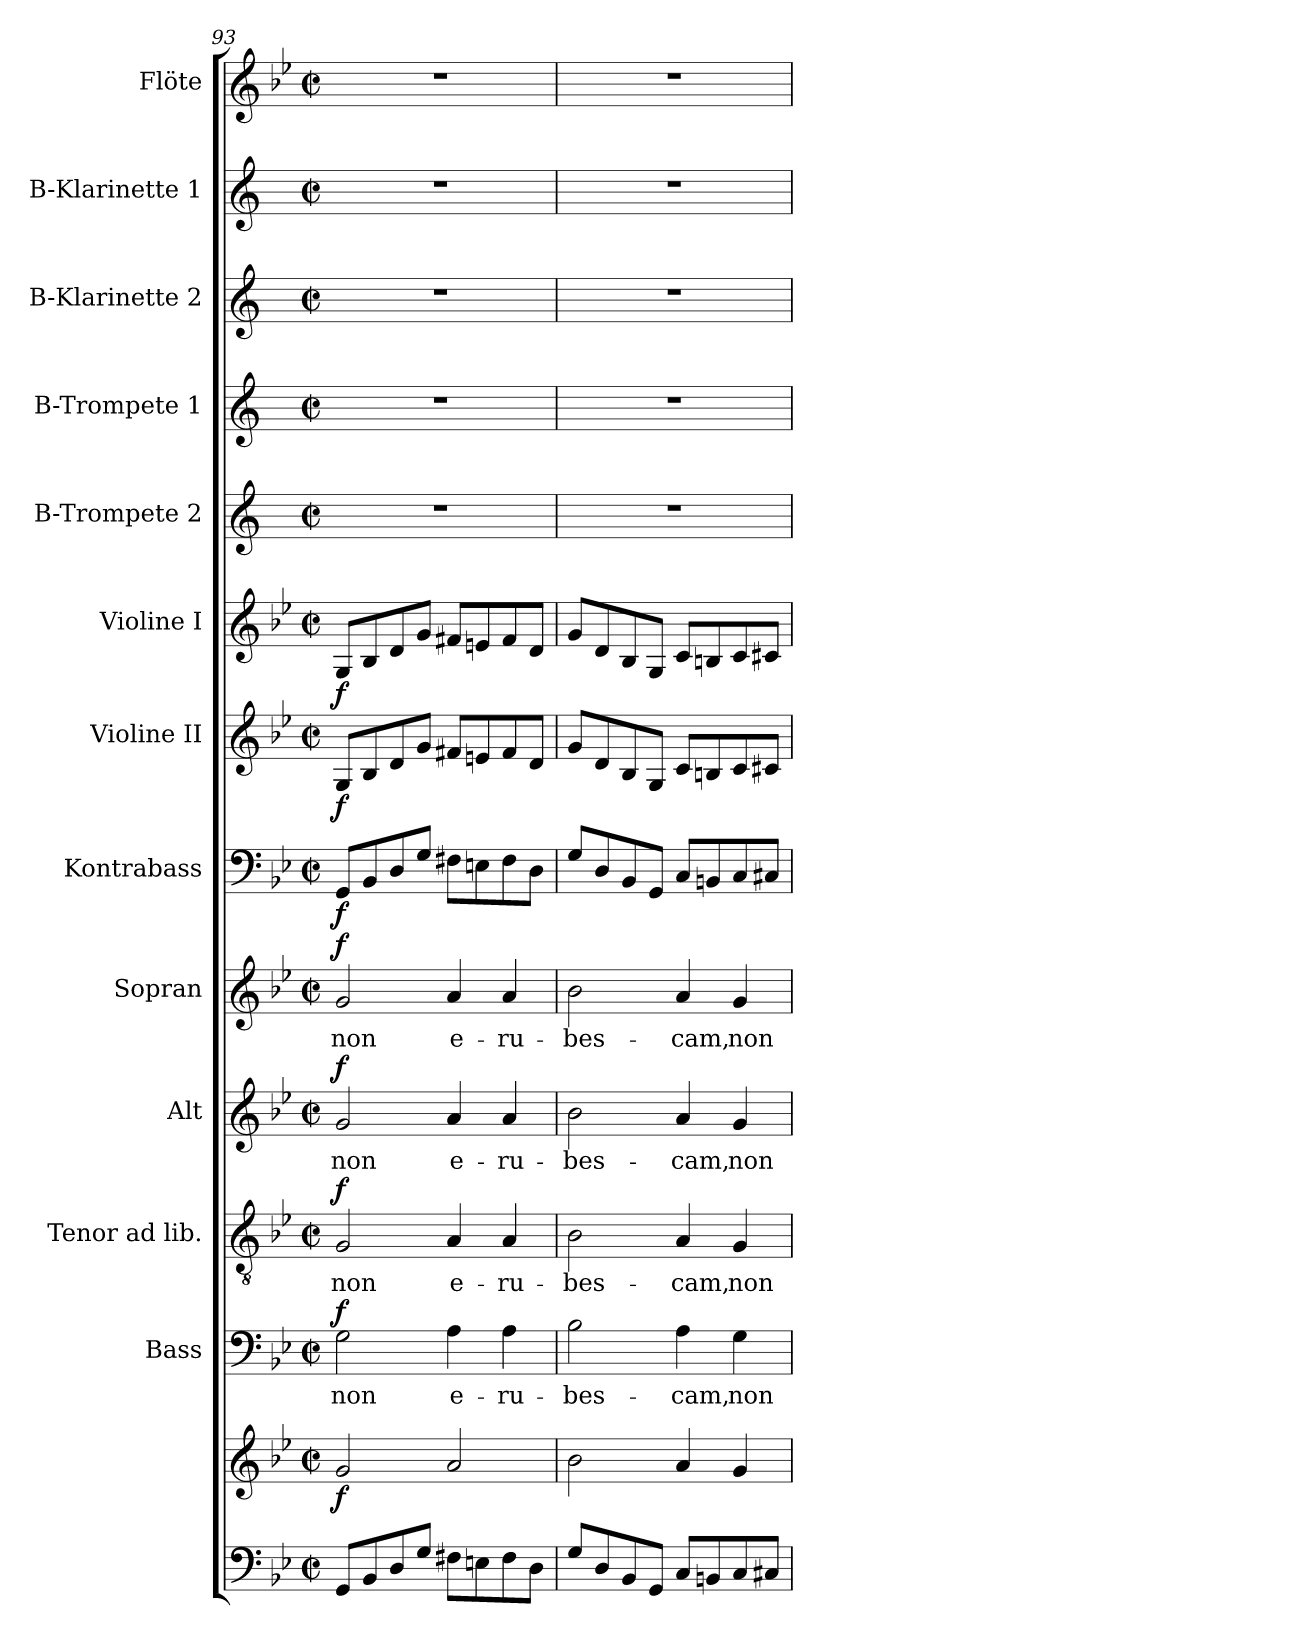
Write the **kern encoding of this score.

**kern	**kern	**dynam	**kern	**text	**dynam	**kern	**text	**dynam	**kern	**text	**dynam	**kern	**text	**dynam	**kern	**dynam	**kern	**dynam	**kern	**dynam	**kern	**kern	**kern	**kern	**kern
*part13	*part13	*part13	*part12	*part12	*part12	*part11	*part11	*part11	*part10	*part10	*part10	*part9	*part9	*part9	*part8	*part8	*part7	*part7	*part6	*part6	*part5	*part4	*part3	*part2	*part1
*staff14	*staff13	*staff13/14	*staff12	*staff12	*staff12	*staff11	*staff11	*staff11	*staff10	*staff10	*staff10	*staff9	*staff9	*staff9	*staff8	*staff8	*staff7	*staff7	*staff6	*staff6	*staff5	*staff4	*staff3	*staff2	*staff1
*	*	*	*I"Bass	*	*	*I"Tenor ad lib.	*	*	*I"Alt	*	*	*I"Sopran	*	*	*I"Kontrabass	*	*I"Violine II	*	*I"Violine I	*	*I"B-Trompete 2	*I"B-Trompete 1	*I"B-Klarinette 2	*I"B-Klarinette 1	*I"Flöte
*	*	*	*I'B.	*	*	*I'T.	*	*	*I'A.	*	*	*I'S.	*	*	*I'Kb.	*	*I'Vl. II	*	*I'Vl. I	*	*I'B Trp. 2	*I'B Trp. 1	*I'B Kl. 2	*I'B Kl. 1	*I'Fl.
*clefF4	*clefG2	*	*clefF4	*	*	*clefGv2	*	*	*clefG2	*	*	*clefG2	*	*	*clefF4	*	*clefG2	*	*clefG2	*	*clefG2	*clefG2	*clefG2	*clefG2	*clefG2
*	*	*	*	*	*	*	*	*	*	*	*	*	*	*	*ITrd7c12	*	*	*	*	*	*ITrd1c2	*ITrd1c2	*ITrd1c2	*ITrd1c2	*
*k[b-e-]	*k[b-e-]	*	*k[b-e-]	*	*	*k[b-e-]	*	*	*k[b-e-]	*	*	*k[b-e-]	*	*	*k[b-e-]	*	*k[b-e-]	*	*k[b-e-]	*	*k[b-e-]	*k[b-e-]	*k[b-e-]	*k[b-e-]	*k[b-e-]
*B-:	*B-:	*	*B-:	*	*	*B-:	*	*	*B-:	*	*	*B-:	*	*	*B-:	*	*B-:	*	*B-:	*	*B-:	*B-:	*B-:	*B-:	*B-:
*M2/2	*M2/2	*	*M2/2	*	*	*M2/2	*	*	*M2/2	*	*	*M2/2	*	*	*M2/2	*	*M2/2	*	*M2/2	*	*M2/2	*M2/2	*M2/2	*M2/2	*M2/2
*met(c|)	*met(c|)	*	*met(c|)	*	*	*met(c|)	*	*	*met(c|)	*	*	*met(c|)	*	*	*met(c|)	*	*met(c|)	*	*met(c|)	*	*met(c|)	*met(c|)	*met(c|)	*met(c|)	*met(c|)
=93	=93	=93	=93	=93	=93	=93	=93	=93	=93	=93	=93	=93	=93	=93	=93	=93	=93	=93	=93	=93	=93	=93	=93	=93	=93
!	!	!LO:DY:b	!	!LO:LY:b	!LO:DY:a	!	!LO:LY:b	!LO:DY:a	!	!LO:LY:b	!LO:DY:a	!	!LO:LY:b	!LO:DY:a	!	!LO:DY:b	!	!LO:DY:b	!	!LO:DY:b	!	!	!	!	!
8GG/L	2g/	f	2G\	non	f	2G/	non	f	2g/	non	f	2g/	non	f	8GGG/L	f	8G/L	f	8G/L	f	1r	1r	1r	1r	1r
8BB-/	.	.	.	.	.	.	.	.	.	.	.	.	.	.	8BBB-/	.	8B-/	.	8B-/	.	.	.	.	.	.
8D/	.	.	.	.	.	.	.	.	.	.	.	.	.	.	8DD/	.	8d/	.	8d/	.	.	.	.	.	.
8G/J	.	.	.	.	.	.	.	.	.	.	.	.	.	.	8GG/J	.	8g/J	.	8g/J	.	.	.	.	.	.
!	!	!	!	!LO:LY:b	!	!	!LO:LY:b	!	!	!LO:LY:b	!	!	!LO:LY:b	!	!	!	!	!	!	!	!	!	!	!	!
8F#X\L	2a/	.	4A\	e-	.	4A/	e-	.	4a/	e-	.	4a/	e-	.	8FF#X\L	.	8f#X/L	.	8f#X/L	.	.	.	.	.	.
8En\	.	.	.	.	.	.	.	.	.	.	.	.	.	.	8EEn\	.	8en/	.	8en/	.	.	.	.	.	.
!	!	!	!	!LO:LY:b	!	!	!LO:LY:b	!	!	!LO:LY:b	!	!	!LO:LY:b	!	!	!	!	!	!	!	!	!	!	!	!
8F#\	.	.	4A\	-ru-	.	4A/	-ru-	.	4a/	-ru-	.	4a/	-ru-	.	8FF#\	.	8f#/	.	8f#/	.	.	.	.	.	.
8D\J	.	.	.	.	.	.	.	.	.	.	.	.	.	.	8DD\J	.	8d/J	.	8d/J	.	.	.	.	.	.
=94	=94	=94	=94	=94	=94	=94	=94	=94	=94	=94	=94	=94	=94	=94	=94	=94	=94	=94	=94	=94	=94	=94	=94	=94	=94
!	!	!	!	!LO:LY:b	!	!	!LO:LY:b	!	!	!LO:LY:b	!	!	!LO:LY:b	!	!	!	!	!	!	!	!	!	!	!	!
8G/L	2b-\	.	2B-\	-bes-	.	2B-\	-bes-	.	2b-\	-bes-	.	2b-\	-bes-	.	8GG/L	.	8g/L	.	8g/L	.	1r	1r	1r	1r	1r
8D/	.	.	.	.	.	.	.	.	.	.	.	.	.	.	8DD/	.	8d/	.	8d/	.	.	.	.	.	.
8BB-/	.	.	.	.	.	.	.	.	.	.	.	.	.	.	8BBB-/	.	8B-/	.	8B-/	.	.	.	.	.	.
8GG/J	.	.	.	.	.	.	.	.	.	.	.	.	.	.	8GGG/J	.	8G/J	.	8G/J	.	.	.	.	.	.
!	!	!	!	!LO:LY:b	!	!	!LO:LY:b	!	!	!LO:LY:b	!	!	!LO:LY:b	!	!	!	!	!	!	!	!	!	!	!	!
8C/L	4a/	.	4A\	-cam,	.	4A/	-cam,	.	4a/	-cam,	.	4a/	-cam,	.	8CC/L	.	8c/L	.	8c/L	.	.	.	.	.	.
8BBn/	.	.	.	.	.	.	.	.	.	.	.	.	.	.	8BBBn/	.	8Bn/	.	8Bn/	.	.	.	.	.	.
!	!	!	!	!LO:LY:b	!	!	!LO:LY:b	!	!	!LO:LY:b	!	!	!LO:LY:b	!	!	!	!	!	!	!	!	!	!	!	!
8C/	4g/	.	4G\	non	.	4G/	non	.	4g/	non	.	4g/	non	.	8CC/	.	8c/	.	8c/	.	.	.	.	.	.
8C#X/J	.	.	.	.	.	.	.	.	.	.	.	.	.	.	8CC#X/J	.	8c#X/J	.	8c#X/J	.	.	.	.	.	.
=	=	=	=	=	=	=	=	=	=	=	=	=	=	=	=	=	=	=	=	=	=	=	=	=	=
*-	*-	*-	*-	*-	*-	*-	*-	*-	*-	*-	*-	*-	*-	*-	*-	*-	*-	*-	*-	*-	*-	*-	*-	*-	*-
